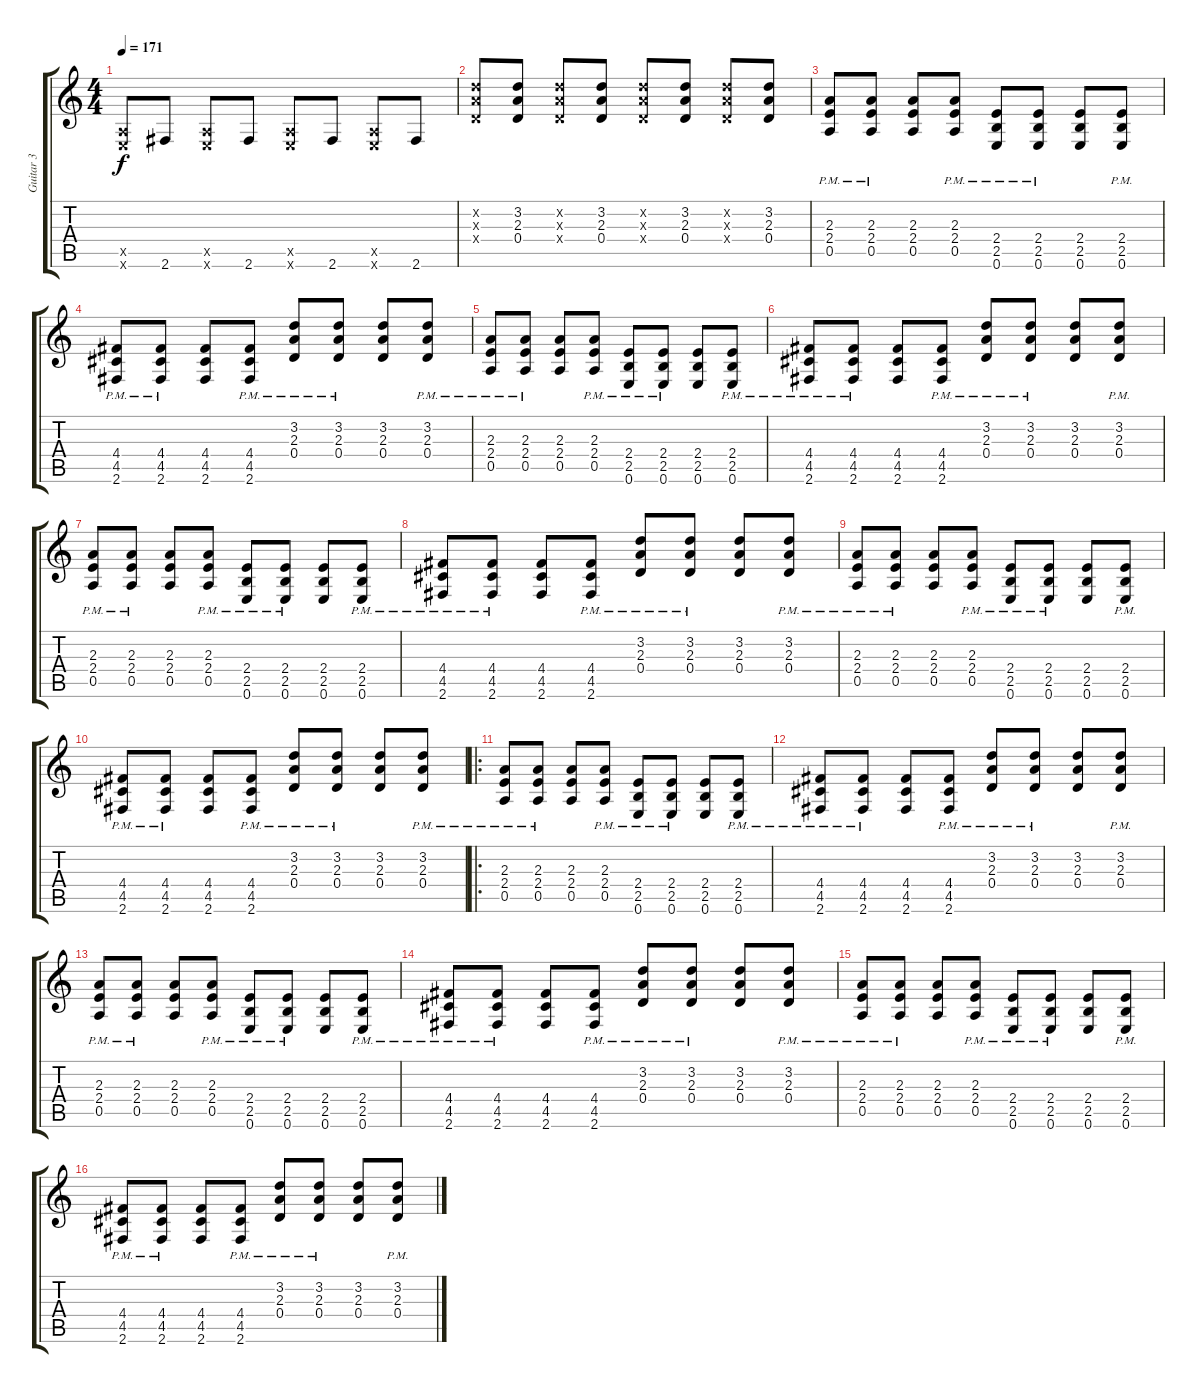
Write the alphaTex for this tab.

\track ("Guitar 3" "Guitar 3") {instrument electricguitarclean}
\staff {score tabs}
\tuning (E4 B3 G3 D3 A2 E2) {hide}
\ts (4 4)
\tempo 171
\clef g2
\ks c
(0.5{x} 0.6{x}).8{dy f} 2.6.8 (0.5{x} 0.6{x}).8 2.6.8 (0.5{x} 0.6{x}).8 2.6.8 (0.5{x} 0.6{x}).8 2.6.8 |
(3.2{x} 2.3{x} 0.4{x}).8 (3.2 2.3 0.4).8 (3.2{x} 2.3{x} 0.4{x}).8 (3.2 2.3 0.4).8 (3.2{x} 2.3{x} 0.4{x}).8 (3.2 2.3 0.4).8 (3.2{x} 2.3{x} 0.4{x}).8 (3.2 2.3 0.4).8 |
(2.3{pm} 2.4{pm} 0.5{pm}).8 (2.3{pm} 2.4{pm} 0.5{pm}).8 (2.3 2.4 0.5).8 (2.3{pm} 2.4{pm} 0.5{pm}).8 (2.4{pm} 2.5{pm} 0.6{pm}).8 (2.4{pm} 2.5{pm} 0.6{pm}).8 (2.4 2.5 0.6).8 (2.4{pm} 2.5{pm} 0.6{pm}).8 |
(4.4{pm} 4.5{pm} 2.6{pm}).8 (4.4{pm} 4.5{pm} 2.6{pm}).8 (4.4 4.5 2.6).8 (4.4{pm} 4.5{pm} 2.6{pm}).8 (3.2{pm} 2.3{pm} 0.4{pm}).8 (3.2{pm} 2.3{pm} 0.4{pm}).8 (3.2 2.3 0.4).8 (3.2{pm} 2.3{pm} 0.4{pm}).8 |
(2.3{pm} 2.4{pm} 0.5{pm}).8 (2.3{pm} 2.4{pm} 0.5{pm}).8 (2.3 2.4 0.5).8 (2.3{pm} 2.4{pm} 0.5{pm}).8 (2.4{pm} 2.5{pm} 0.6{pm}).8 (2.4{pm} 2.5{pm} 0.6{pm}).8 (2.4 2.5 0.6).8 (2.4{pm} 2.5{pm} 0.6{pm}).8 |
(4.4{pm} 4.5{pm} 2.6{pm}).8 (4.4{pm} 4.5{pm} 2.6{pm}).8 (4.4 4.5 2.6).8 (4.4{pm} 4.5{pm} 2.6{pm}).8 (3.2{pm} 2.3{pm} 0.4{pm}).8 (3.2{pm} 2.3{pm} 0.4{pm}).8 (3.2 2.3 0.4).8 (3.2{pm} 2.3{pm} 0.4{pm}).8 |
(2.3{pm} 2.4{pm} 0.5{pm}).8 (2.3{pm} 2.4{pm} 0.5{pm}).8 (2.3 2.4 0.5).8 (2.3{pm} 2.4{pm} 0.5{pm}).8 (2.4{pm} 2.5{pm} 0.6{pm}).8 (2.4{pm} 2.5{pm} 0.6{pm}).8 (2.4 2.5 0.6).8 (2.4{pm} 2.5{pm} 0.6{pm}).8 |
(4.4{pm} 4.5{pm} 2.6{pm}).8 (4.4{pm} 4.5{pm} 2.6{pm}).8 (4.4 4.5 2.6).8 (4.4{pm} 4.5{pm} 2.6{pm}).8 (3.2{pm} 2.3{pm} 0.4{pm}).8 (3.2{pm} 2.3{pm} 0.4{pm}).8 (3.2 2.3 0.4).8 (3.2{pm} 2.3{pm} 0.4{pm}).8 |
(2.3{pm} 2.4{pm} 0.5{pm}).8 (2.3{pm} 2.4{pm} 0.5{pm}).8 (2.3 2.4 0.5).8 (2.3{pm} 2.4{pm} 0.5{pm}).8 (2.4{pm} 2.5{pm} 0.6{pm}).8 (2.4{pm} 2.5{pm} 0.6{pm}).8 (2.4 2.5 0.6).8 (2.4{pm} 2.5{pm} 0.6{pm}).8 |
(4.4{pm} 4.5{pm} 2.6{pm}).8 (4.4{pm} 4.5{pm} 2.6{pm}).8 (4.4 4.5 2.6).8 (4.4{pm} 4.5{pm} 2.6{pm}).8 (3.2{pm} 2.3{pm} 0.4{pm}).8 (3.2{pm} 2.3{pm} 0.4{pm}).8 (3.2 2.3 0.4).8 (3.2{pm} 2.3{pm} 0.4{pm}).8 |
\ro
(2.3{pm} 2.4{pm} 0.5{pm}).8 (2.3{pm} 2.4{pm} 0.5{pm}).8 (2.3 2.4 0.5).8 (2.3{pm} 2.4{pm} 0.5{pm}).8 (2.4{pm} 2.5{pm} 0.6{pm}).8 (2.4{pm} 2.5{pm} 0.6{pm}).8 (2.4 2.5 0.6).8 (2.4{pm} 2.5{pm} 0.6{pm}).8 |
(4.4{pm} 4.5{pm} 2.6{pm}).8 (4.4{pm} 4.5{pm} 2.6{pm}).8 (4.4 4.5 2.6).8 (4.4{pm} 4.5{pm} 2.6{pm}).8 (3.2{pm} 2.3{pm} 0.4{pm}).8 (3.2{pm} 2.3{pm} 0.4{pm}).8 (3.2 2.3 0.4).8 (3.2{pm} 2.3{pm} 0.4{pm}).8 |
(2.3{pm} 2.4{pm} 0.5{pm}).8 (2.3{pm} 2.4{pm} 0.5{pm}).8 (2.3 2.4 0.5).8 (2.3{pm} 2.4{pm} 0.5{pm}).8 (2.4{pm} 2.5{pm} 0.6{pm}).8 (2.4{pm} 2.5{pm} 0.6{pm}).8 (2.4 2.5 0.6).8 (2.4{pm} 2.5{pm} 0.6{pm}).8 |
(4.4{pm} 4.5{pm} 2.6{pm}).8 (4.4{pm} 4.5{pm} 2.6{pm}).8 (4.4 4.5 2.6).8 (4.4{pm} 4.5{pm} 2.6{pm}).8 (3.2{pm} 2.3{pm} 0.4{pm}).8 (3.2{pm} 2.3{pm} 0.4{pm}).8 (3.2 2.3 0.4).8 (3.2{pm} 2.3{pm} 0.4{pm}).8 |
(2.3{pm} 2.4{pm} 0.5{pm}).8 (2.3{pm} 2.4{pm} 0.5{pm}).8 (2.3 2.4 0.5).8 (2.3{pm} 2.4{pm} 0.5{pm}).8 (2.4{pm} 2.5{pm} 0.6{pm}).8 (2.4{pm} 2.5{pm} 0.6{pm}).8 (2.4 2.5 0.6).8 (2.4{pm} 2.5{pm} 0.6{pm}).8 |
(4.4{pm} 4.5{pm} 2.6{pm}).8 (4.4{pm} 4.5{pm} 2.6{pm}).8 (4.4 4.5 2.6).8 (4.4{pm} 4.5{pm} 2.6{pm}).8 (3.2{pm} 2.3{pm} 0.4{pm}).8 (3.2{pm} 2.3{pm} 0.4{pm}).8 (3.2 2.3 0.4).8 (3.2{pm} 2.3{pm} 0.4{pm}).8
